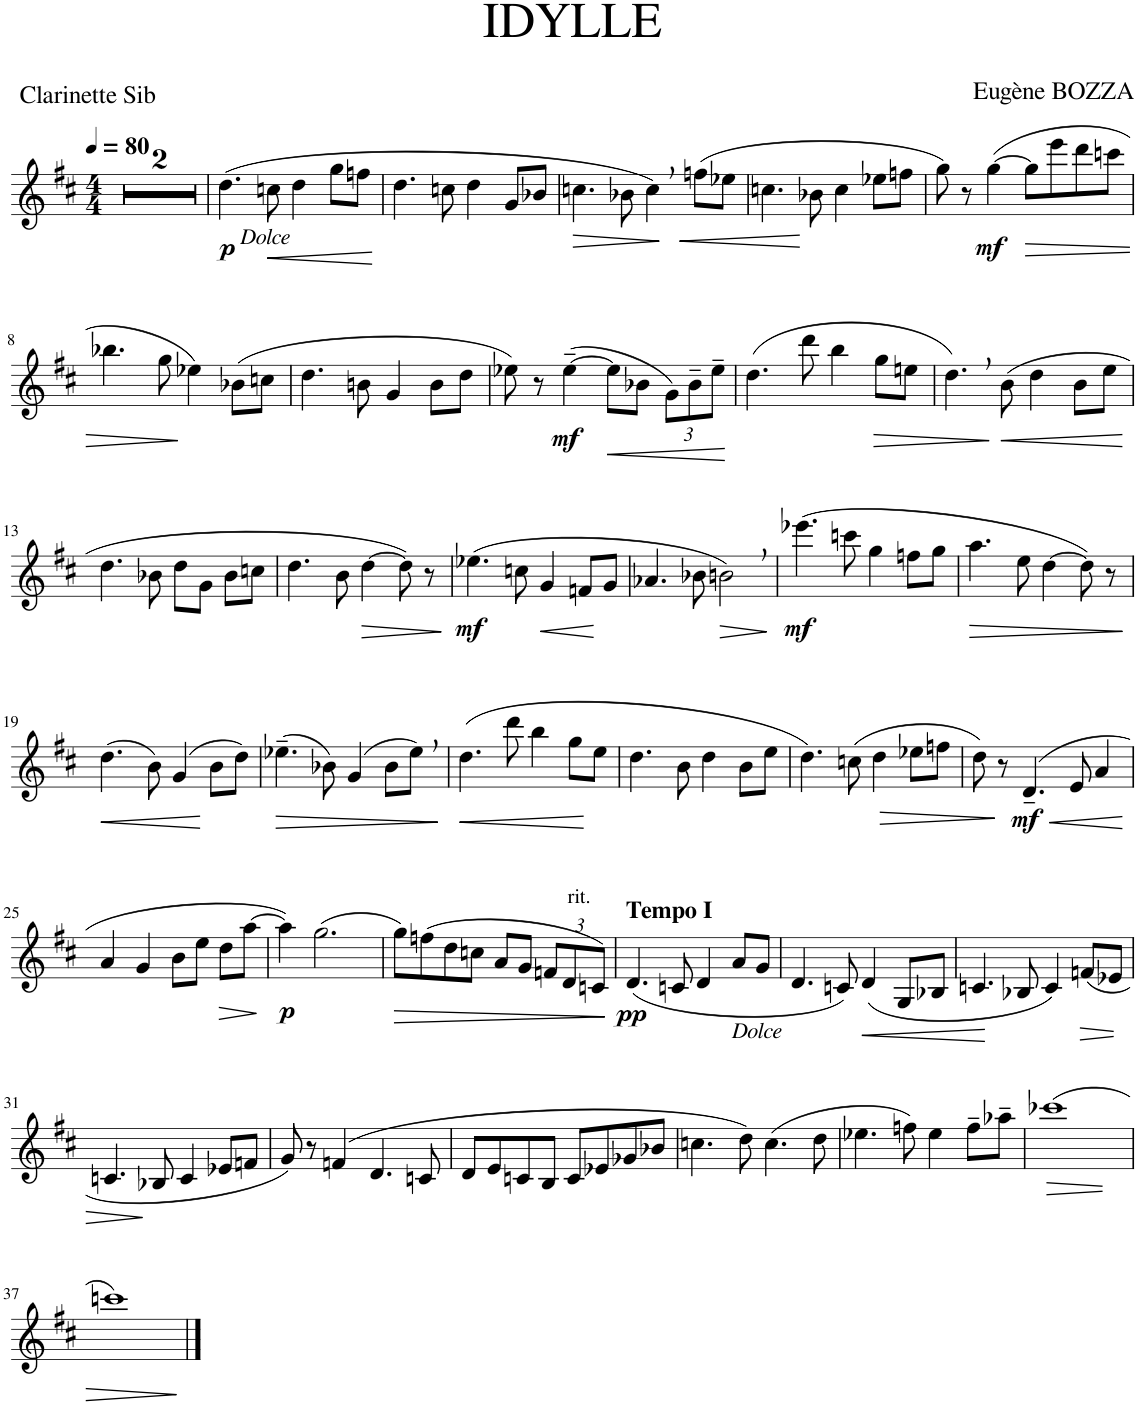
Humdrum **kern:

**kern	**dynam
*part1	*part1
*staff1	*staff1
*I"Clarinette en Sib	*
*I'Clar. Sib	*
*clefG2	*
*Trd1c2	*
*k[f#c#]	*
*M4/4	*
*MM80	*
=1	=1
1r	.
=2	=2
1r	.
=3	=3
!LO:TX:b:i:t=Dolce	!
!	!LO:DY:b
(4.dd\	p
!	!LO:HP:b
8ccn\	<
4dd\	.
8gg\L	.
8ffn\J	.
.	[
=4	=4
4.dd\	.
8ccn\	.
4dd\	.
8g/L	.
8b-X/J	.
=5	=5
!	!LO:HP:b
4.ccn\	>
8b-X\	.
4cc,\)	.
!	!LO:HP:n=1:b
(8ffn\L	] <
8ee-X\J	.
=6	=6
4.ccn\	.
8b-X\	[
4cc\	.
8ee-X\L	.
8ffn\J	.
=7	=7
8gg\)	.
8r	.
!	!LO:DY:b
([4gg\	mf
!	!LO:HP:b
8gg\L]	>
8eee\	.
8ddd\	.
8cccn\J	.
!!LO:LB:g=z
=8	=8
4.bb-X\	.
8gg\	.
4ee-X\)	]
(8b-X\L	.
8ccn\J	.
=9	=9
4.dd\	.
8bn\	.
4g/	.
8b\L	.
8dd\J	.
=10	=10
8ee-X\)	.
8r	.
!	!LO:DY:b
([4ee-~\	mf
!	!LO:HP:b
8ee-\L]	<
8b-X\J	.
*Xbrackettup	*
12g\L)	.
12b-~\	.
12ee-~\J	.
.	[
=11	=11
(4.dd\	.
8ddd\	.
4bb\	.
!	!LO:HP:b
8gg\L	>
8een\J	.
=12	=12
4.dd,\)	.
!	!LO:HP:n=1:b
(8b\	] <
4dd\	.
8b\L	.
8ee\J	.
.	[
!!LO:LB:g=z
=13	=13
4.dd\	.
8b-X\	.
8dd\L	.
8g\J	.
8b-\L	.
8ccn\J	.
=14	=14
4.dd\	.
8b\	.
!	!LO:HP:b
[4dd\	>
8dd\])	.
8r	.
.	]
=15	=15
!	!LO:DY:b
(4.ee-X\	mf
8ccn\	.
!	!LO:HP:b
4g/	<
8fn/L	.
8g/J	[
=16	=16
4.a-X/	.
8b-X\	.
!	!LO:HP:b
2bn,\)	>
.	]
=17	=17
!	!LO:DY:b
(4.eee-X\	mf
8cccn\	.
4gg\	.
8ffn\L	.
8gg\J	.
=18	=18
!	!LO:HP:b
4.aa\	>
8ee\	.
[4dd\	.
8dd\])	.
8r	.
.	]
!!LO:LB:g=z
=19	=19
!	!LO:HP:b
(4.dd\	<
8b\)	.
(4g/	.
8b\L	[
8dd\J)	.
=20	=20
!	!LO:HP:b
(4.ee-X~\	>
8b-X\)	.
(4g/	.
8b-\L	.
8ee-,\J)	.
.	]
=21	=21
!	!LO:HP:b
(4.dd\	<
8ddd\	.
4bb\	.
8gg\L	.
8ee\J	[
=22	=22
4.dd\	.
8b\	.
4dd\	.
8b\L	.
8ee\J	.
=23	=23
4.dd\)	.
(8ccn\	.
!	!LO:HP:b
4dd\	>
8ee-X\L	.
8ffn\J	.
=24	=24
8dd\)	.
8r	]
!	!LO:HP:b
!	!LO:DY:n=1:b
(4.d~/	< mf
8e/	.
4a/	.
.	[
!!LO:LB:g=z
=25	=25
4a/	.
4g/	.
8b\L	.
8ee\J	.
!	!LO:HP:b
8dd\L	>
[8aa\J	.
.	]
=26	=26
!	!LO:DY:b
4aa\])	p
(2.gg\	.
=27	=27
!	!LO:HP:b
8gg\L)	>
(8ffn\	.
8dd\	.
8ccn\J	.
8a/L	.
8g/J	.
!LO:TX:a:t=rit.	!
12fn/L	.
12d/	.
12cn/J)	.
.	]
=28	=28
!LO:TX:a:B:t=Tempo I	!
!	!LO:DY:b
(<4.d/	pp
8cn/	.
!LO:TX:b:i:t=Dolce	!
4d/	.
8a/L	.
8g/J	.
=29	=29
4.d/	.
8cn/)	.
!	!LO:HP:b
(4d/	<
8G/L	.
8B-X/J	.
=30	=30
4.cn/	.
8B-X/	[
4c/)	.
!	!LO:HP:b
(<8fn/L	>
8e-X/J	.
!!LO:LB:g=z
=31	=31
4.cn/	.
8B-X/	]
4c/	.
8e-X/L	.
8fn/J	.
=32	=32
8g/)	.
8r	.
(4fn/	.
4.d/	.
8cn/	.
=33	=33
8d/L	.
8e/	.
8cn/	.
8B/J	.
8c/L	.
8e-X/	.
8g-X/	.
8b-X/J	.
=34	=34
4.ccn\	.
8dd\)	.
(4.cc\	.
8dd\	.
=35	=35
4.ee-X\	.
8ffn\)	.
4ee-\	.
8ff~\L	.
8aa-X~\J	.
=36	=36
1ccc-X	.
=	=
*-	*-
